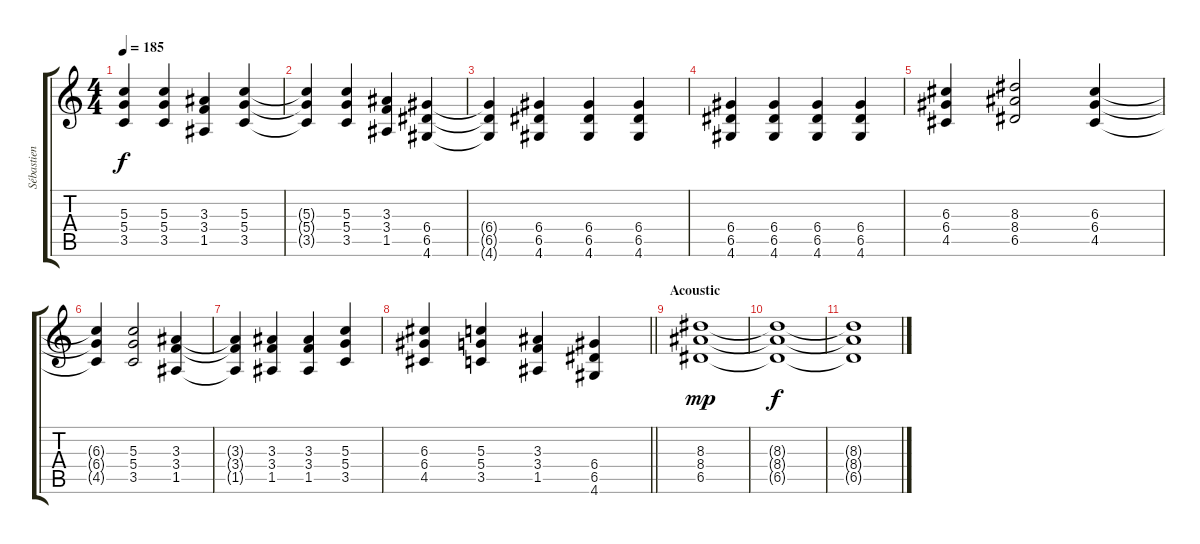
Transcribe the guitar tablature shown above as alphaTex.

\track ("Sébastien Lefebvre" "Sébastien ") {instrument distortionguitar}
\staff {score tabs}
\tuning (E4 B3 G3 D3 A2 E2) {hide}
\ts (4 4)
\tempo 185
\clef g2
\ks c
(5.3 5.4 3.5).4{dy f} (5.3 5.4 3.5).4 (3.3 3.4 1.5).4 (5.3 5.4 3.5).4 |
(5.3{t} 5.4{t} 3.5{t}).4 (5.3 5.4 3.5).4 (3.3 3.4 1.5).4 (6.4 6.5 4.6).4 |
(6.4{t} 6.5{t} 4.6{t}).4 (6.4 6.5 4.6).4 (6.4 6.5 4.6).4 (6.4 6.5 4.6).4 |
(6.4 6.5 4.6).4 (6.4 6.5 4.6).4 (6.4 6.5 4.6).4 (6.4 6.5 4.6).4 |
(6.3 6.4 4.5).4 (8.3 8.4 6.5).2 (6.3 6.4 4.5).4 |
(6.3{t} 6.4{t} 4.5{t}).4 (5.3 5.4 3.5).2 (3.3 3.4 1.5).4 |
(3.3{t} 3.4{t} 1.5{t}).4 (3.3 3.4 1.5).4 (3.3 3.4 1.5).4 (5.3 5.4 3.5).4 |
\barLineRight lightlight
(6.3 6.4 4.5).4 (5.3 5.4 3.5).4 (3.3 3.4 1.5).4 (6.4 6.5 4.6).4 |
\section ("" "Acoustic")
(8.3 8.4 6.5).1{dy mp} |
(8.3{t} 8.4{t} 6.5{t}).1{dy f} |
(8.3{t} 8.4{t} 6.5{t}).1
